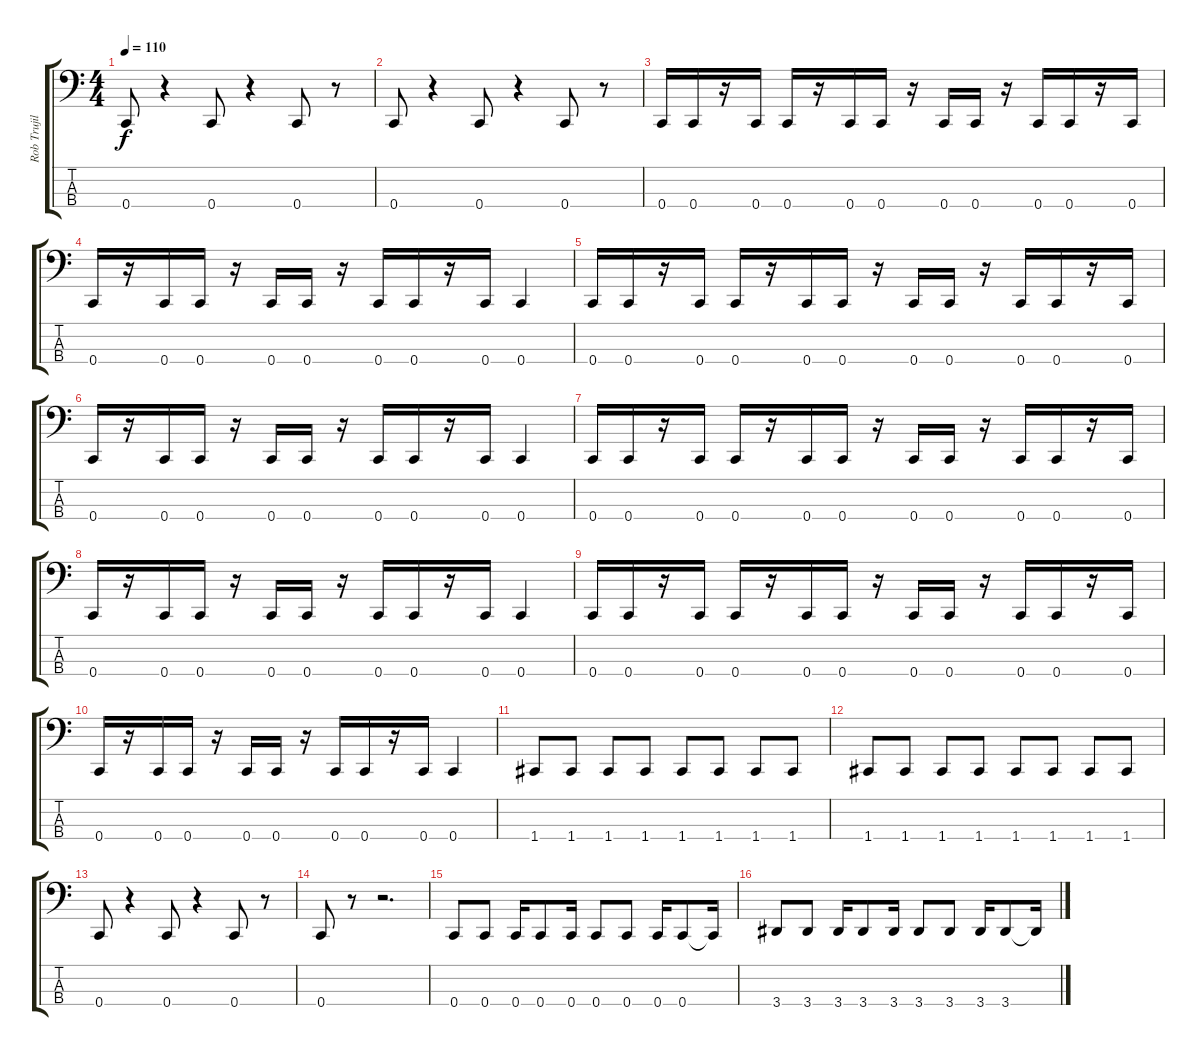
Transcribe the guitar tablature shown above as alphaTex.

\track ("Rob Trujillo" "Rob Trujil") {instrument electricbassfinger}
\staff {score tabs}
\tuning (F2 C2 G1 C1) {hide}
\ts (4 4)
\tempo 110
\clef f4
\ks c
0.4.8{dy f} r.4 0.4.8 r.4 0.4.8 r.8 |
0.4.8 r.4 0.4.8 r.4 0.4.8 r.8 |
0.4.16 0.4.16 r.16 0.4.16 0.4.16 r.16 0.4.16 0.4.16 r.16 0.4.16 0.4.16 r.16 0.4.16 0.4.16 r.16 0.4.16 |
0.4.16 r.16 0.4.16 0.4.16 r.16 0.4.16 0.4.16 r.16 0.4.16 0.4.16 r.16 0.4.16 0.4.4 |
0.4.16 0.4.16 r.16 0.4.16 0.4.16 r.16 0.4.16 0.4.16 r.16 0.4.16 0.4.16 r.16 0.4.16 0.4.16 r.16 0.4.16 |
0.4.16 r.16 0.4.16 0.4.16 r.16 0.4.16 0.4.16 r.16 0.4.16 0.4.16 r.16 0.4.16 0.4.4 |
0.4.16 0.4.16 r.16 0.4.16 0.4.16 r.16 0.4.16 0.4.16 r.16 0.4.16 0.4.16 r.16 0.4.16 0.4.16 r.16 0.4.16 |
0.4.16 r.16 0.4.16 0.4.16 r.16 0.4.16 0.4.16 r.16 0.4.16 0.4.16 r.16 0.4.16 0.4.4 |
0.4.16 0.4.16 r.16 0.4.16 0.4.16 r.16 0.4.16 0.4.16 r.16 0.4.16 0.4.16 r.16 0.4.16 0.4.16 r.16 0.4.16 |
0.4.16 r.16 0.4.16 0.4.16 r.16 0.4.16 0.4.16 r.16 0.4.16 0.4.16 r.16 0.4.16 0.4.4 |
1.4.8 1.4.8 1.4.8 1.4.8 1.4.8 1.4.8 1.4.8 1.4.8 |
1.4.8 1.4.8 1.4.8 1.4.8 1.4.8 1.4.8 1.4.8 1.4.8 |
0.4.8 r.4 0.4.8 r.4 0.4.8 r.8 |
0.4.8 r.8 r.2{d} |
0.4.8 0.4.8 0.4.16 0.4.8 0.4.16 0.4.8 0.4.8 0.4.16 0.4.8 0.4{t}.16 |
3.4.8 3.4.8 3.4.16 3.4.8 3.4.16 3.4.8 3.4.8 3.4.16 3.4.8 3.4{t}.16
